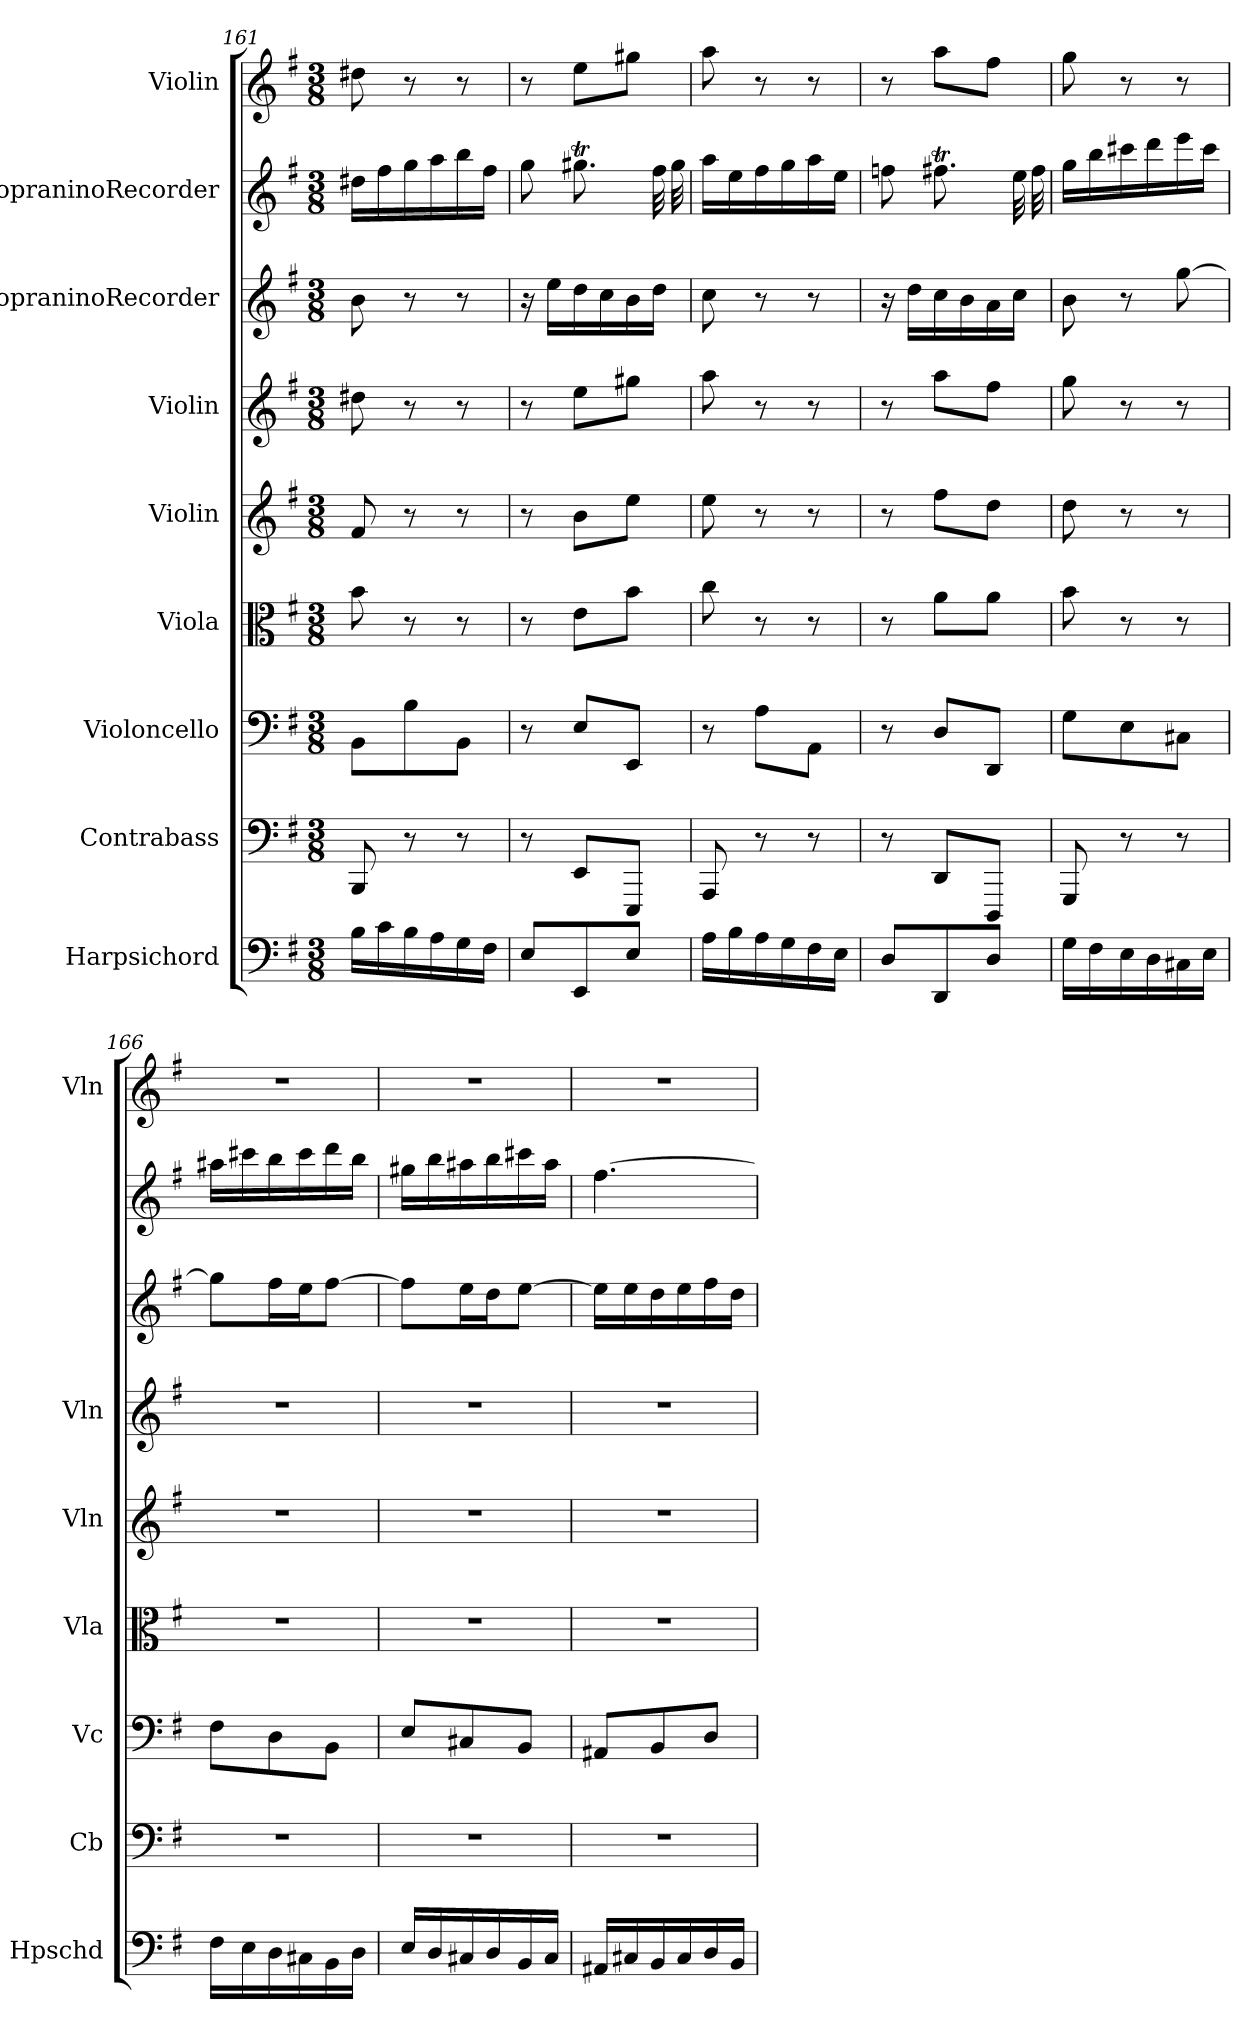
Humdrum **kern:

**kern	**kern	**kern	**kern	**kern	**kern	**kern	**kern	**kern
*part9	*part8	*part7	*part6	*part5	*part4	*part3	*part2	*part1
*staff9	*staff8	*staff7	*staff6	*staff5	*staff4	*staff3	*staff2	*staff1
*I"Harpsichord	*I"Contrabass	*I"Violoncello	*I"Viola	*I"Violin	*I"Violin	*I"SopraninoRecorder	*I"SopraninoRecorder	*I"Violin
*I'Hpschd	*I'Cb	*I'Vc	*I'Vla	*I'Vln	*I'Vln	*	*	*I'Vln
*clefF4	*clefF4	*clefF4	*clefC3	*clefG2	*clefG2	*clefG2	*clefG2	*clefG2
*k[f#]	*k[f#]	*k[f#]	*k[f#]	*k[f#]	*k[f#]	*k[f#]	*k[f#]	*k[f#]
*G:	*G:	*G:	*G:	*G:	*G:	*G:	*G:	*G:
*M3/8	*M3/8	*M3/8	*M3/8	*M3/8	*M3/8	*M3/8	*M3/8	*M3/8
=161	=161	=161	=161	=161	=161	=161	=161	=161
16B\LL	8BBB/	8BB\L	8b\	8f#/	8dd#X\	8b\	16dd#X\LL	8dd#X\
16c\	.	.	.	.	.	.	16ff#\	.
16B\	8r	8B\	8r	8r	8r	8r	16gg\	8r
16A\	.	.	.	.	.	.	16aa\	.
16G\	8r	8BB\J	8r	8r	8r	8r	16bb\	8r
16F#\JJ	.	.	.	.	.	.	16ff#\JJ	.
=162	=162	=162	=162	=162	=162	=162	=162	=162
8E/L	8r	8r	8r	8r	8r	16r	8gg\	8r
.	.	.	.	.	.	16ee\LL	.	.
8EE/	8EE/L	8E/L	8e\L	8b\L	8ee\L	16dd\	8.gg#Xt\	8ee\L
.	.	.	.	.	.	16cc\	.	.
8E/J	8EEE/J	8EE/J	8b\J	8ee\J	8gg#X\J	16b\	.	8gg#X\J
.	.	.	.	.	.	16dd\JJ	32ff#\	.
.	.	.	.	.	.	.	32gg#\	.
=163	=163	=163	=163	=163	=163	=163	=163	=163
16A\LL	8AAA/	8r	8cc\	8ee\	8aa\	8cc\	16aa\LL	8aa\
16B\	.	.	.	.	.	.	16ee\	.
16A\	8r	8A\L	8r	8r	8r	8r	16ff#\	8r
16G\	.	.	.	.	.	.	16gg\	.
16F#\	8r	8AA\J	8r	8r	8r	8r	16aa\	8r
16E\JJ	.	.	.	.	.	.	16ee\JJ	.
=164	=164	=164	=164	=164	=164	=164	=164	=164
8D/L	8r	8r	8r	8r	8r	16r	8ffn\	8r
.	.	.	.	.	.	16dd\LL	.	.
8DD/	8DD/L	8D/L	8a\L	8ff#\L	8aa\L	16cc\	8.ff#Xt\	8aa\L
.	.	.	.	.	.	16b\	.	.
8D/J	8DDD/J	8DD/J	8a\J	8dd\J	8ff#\J	16a\	.	8ff#\J
.	.	.	.	.	.	16cc\JJ	32ee\	.
.	.	.	.	.	.	.	32ff#\	.
=165	=165	=165	=165	=165	=165	=165	=165	=165
16G\LL	8GGG/	8G\L	8b\	8dd\	8gg\	8b\	16gg\LL	8gg\
16F#\	.	.	.	.	.	.	16bb\	.
16E\	8r	8E\	8r	8r	8r	8r	16ccc#X\	8r
16D\	.	.	.	.	.	.	16ddd\	.
16C#X\	8r	8C#X\J	8r	8r	8r	[8gg\	16eee\	8r
16E\JJ	.	.	.	.	.	.	16ccc#\JJ	.
=166	=166	=166	=166	=166	=166	=166	=166	=166
16F#\LL	4.r	8F#\L	4.r	4.r	4.r	8gg\L]	16aa#X\LL	4.r
16E\	.	.	.	.	.	.	16ccc#X\	.
16D\	.	8D\	.	.	.	16ff#\L	16bb\	.
16C#X\	.	.	.	.	.	16ee\J	16ccc#\	.
16BB\	.	8BB\J	.	.	.	[8ff#\J	16ddd\	.
16D\JJ	.	.	.	.	.	.	16bb\JJ	.
=167	=167	=167	=167	=167	=167	=167	=167	=167
16E/LL	4.r	8E/L	4.r	4.r	4.r	8ff#\L]	16gg#X\LL	4.r
16D/	.	.	.	.	.	.	16bb\	.
16C#X/	.	8C#X/	.	.	.	16ee\L	16aa#X\	.
16D/	.	.	.	.	.	16dd\J	16bb\	.
16BB/	.	8BB/J	.	.	.	[8ee\J	16ccc#X\	.
16C#/JJ	.	.	.	.	.	.	16aa#\JJ	.
=168	=168	=168	=168	=168	=168	=168	=168	=168
16AA#X/LL	4.r	8AA#X/L	4.r	4.r	4.r	16ee\LL]	[4.ff#\	4.r
16C#X/	.	.	.	.	.	16ee\	.	.
16BB/	.	8BB/	.	.	.	16dd\	.	.
16C#/	.	.	.	.	.	16ee\	.	.
16D/	.	8D/J	.	.	.	16ff#\	.	.
16BB/JJ	.	.	.	.	.	16dd\JJ	.	.
=	=	=	=	=	=	=	=	=
*-	*-	*-	*-	*-	*-	*-	*-	*-
